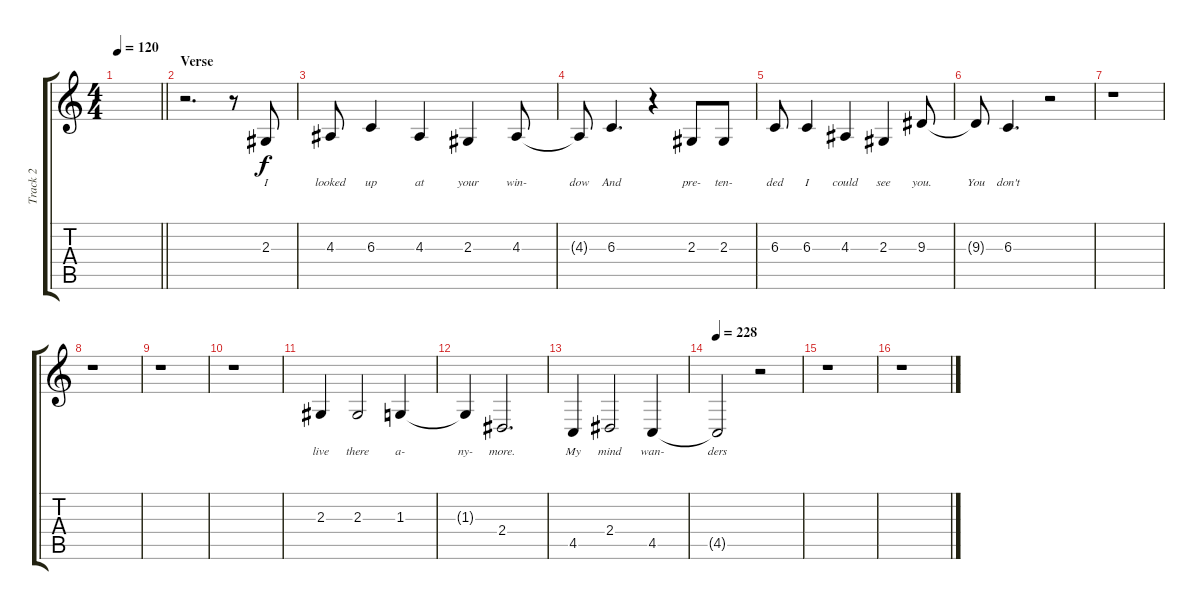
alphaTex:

\track ("Track 2" "Track 2") {instrument clarinet}
\staff {score tabs}
\tuning (Eb4 Bb3 Gb3 Db3 Ab2 Eb2) {hide}
\ts (4 4)
\tempo 120
\clef g2
\barLineRight lightlight
\ks c
|
\section ("" "Verse")
r.2{d} r.8 2.3.8{lyrics (0 "I") lyrics (1 "") lyrics (2 "") lyrics (3 "") lyrics (4 "")} |
4.3.8{lyrics (0 "looked") lyrics (1 "") lyrics (2 "") lyrics (3 "") lyrics (4 "")} 6.3.4{lyrics (0 "up") lyrics (1 "") lyrics (2 "") lyrics (3 "") lyrics (4 "")} 4.3.4{lyrics (0 "at") lyrics (1 "") lyrics (2 "") lyrics (3 "") lyrics (4 "")} 2.3.4{lyrics (0 "your") lyrics (1 "") lyrics (2 "") lyrics (3 "") lyrics (4 "")} 4.3.8{lyrics (0 "win-") lyrics (1 "") lyrics (2 "") lyrics (3 "") lyrics (4 "")} |
4.3{t}.8{lyrics (0 "dow") lyrics (1 "") lyrics (2 "") lyrics (3 "") lyrics (4 "")} 6.3.4{d lyrics (0 "And") lyrics (1 "") lyrics (2 "") lyrics (3 "") lyrics (4 "")} r.4 2.3.8{lyrics (0 "pre-") lyrics (1 "") lyrics (2 "") lyrics (3 "") lyrics (4 "")} 2.3.8{lyrics (0 "ten-") lyrics (1 "") lyrics (2 "") lyrics (3 "") lyrics (4 "")} |
6.3.8{lyrics (0 "ded") lyrics (1 "") lyrics (2 "") lyrics (3 "") lyrics (4 "")} 6.3.4{lyrics (0 "I") lyrics (1 "") lyrics (2 "") lyrics (3 "") lyrics (4 "")} 4.3.4{lyrics (0 "could") lyrics (1 "") lyrics (2 "") lyrics (3 "") lyrics (4 "")} 2.3.4{lyrics (0 "see") lyrics (1 "") lyrics (2 "") lyrics (3 "") lyrics (4 "")} 9.3.8{lyrics (0 "you.") lyrics (1 "") lyrics (2 "") lyrics (3 "") lyrics (4 "")} |
9.3{t}.8{lyrics (0 "You") lyrics (1 "") lyrics (2 "") lyrics (3 "") lyrics (4 "")} 6.3.4{d lyrics (0 "don't") lyrics (1 "") lyrics (2 "") lyrics (3 "") lyrics (4 "")} r.2 |
r.1 |
r.1 |
r.1 |
r.1 |
2.3.4{lyrics (0 "live") lyrics (1 "") lyrics (2 "") lyrics (3 "") lyrics (4 "")} 2.3.2{lyrics (0 "there") lyrics (1 "") lyrics (2 "") lyrics (3 "") lyrics (4 "")} 1.3.4{lyrics (0 "a-") lyrics (1 "") lyrics (2 "") lyrics (3 "") lyrics (4 "")} |
1.3{t}.4{lyrics (0 "ny-") lyrics (1 "") lyrics (2 "") lyrics (3 "") lyrics (4 "")} 2.4.2{d lyrics (0 "more.") lyrics (1 "") lyrics (2 "") lyrics (3 "") lyrics (4 "")} |
4.5.4{lyrics (0 "My") lyrics (1 "") lyrics (2 "") lyrics (3 "") lyrics (4 "")} 2.4.2{lyrics (0 "mind") lyrics (1 "") lyrics (2 "") lyrics (3 "") lyrics (4 "")} 4.5.4{lyrics (0 "wan-") lyrics (1 "") lyrics (2 "") lyrics (3 "") lyrics (4 "")} |
\tempo 228
4.5{t}.2{lyrics (0 "ders") lyrics (1 "") lyrics (2 "") lyrics (3 "") lyrics (4 "")} r.2 |
r.1 |
r.1
